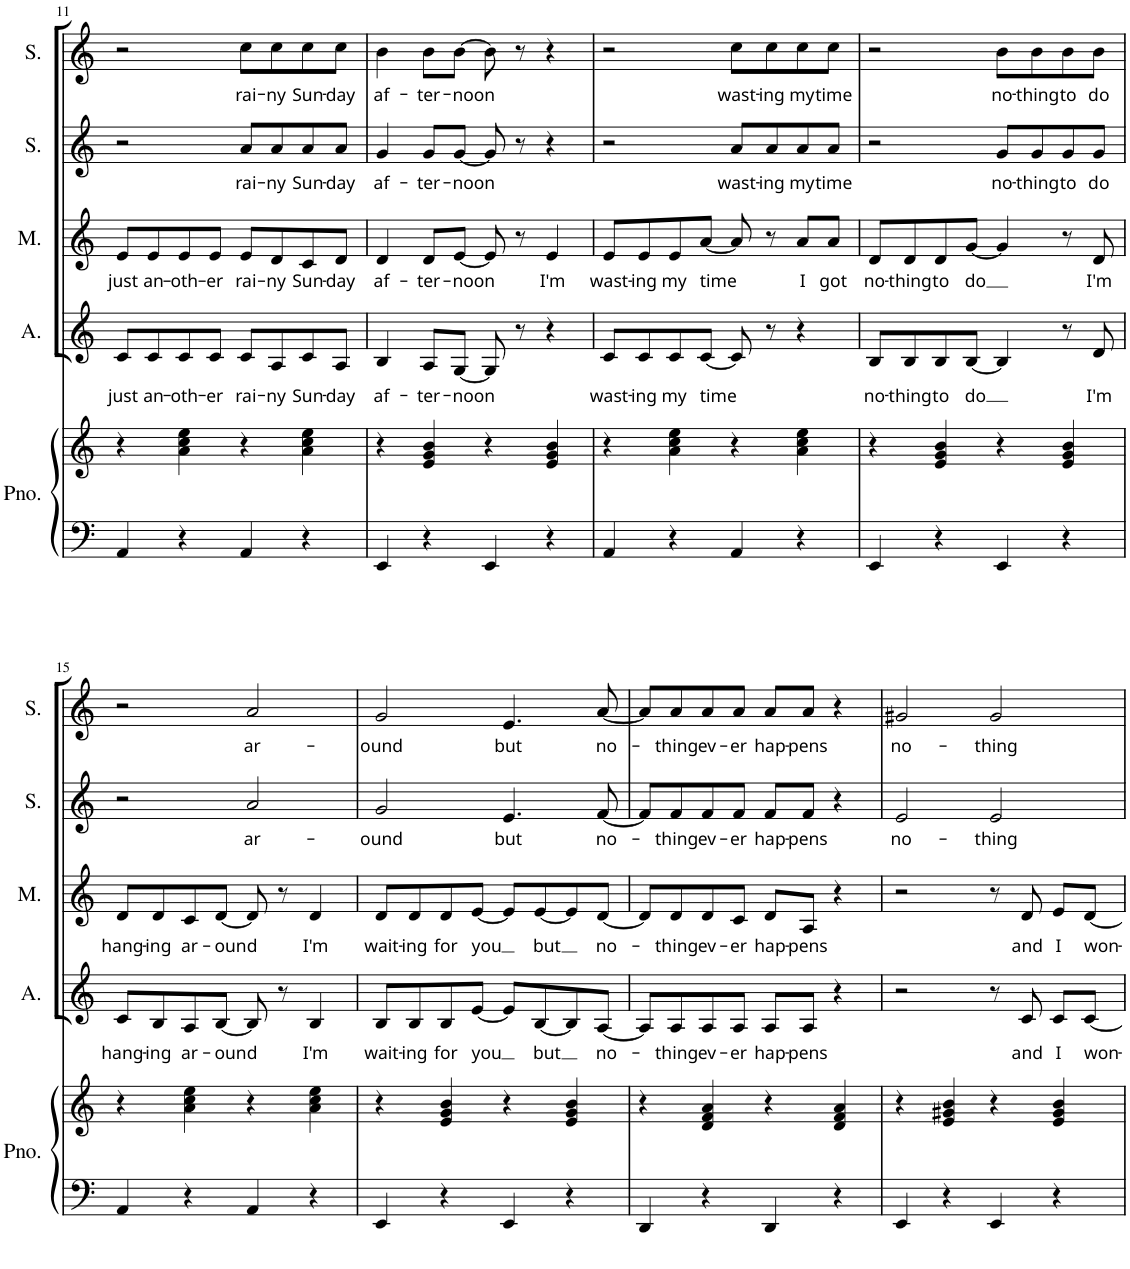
**kern	**kern	**kern	**text	**kern	**text	**kern	**text	**kern	**text
*part5	*part5	*part4	*part4	*part3	*part3	*part2	*part2	*part1	*part1
*staff6	*staff5	*staff4	*staff4	*staff3	*staff3	*staff2	*staff2	*staff1	*staff1
*I"Piano	*	*I"Alto	*	*I"Mezzo	*	*I"Soprano	*	*I"Soprano	*
*I'Pno.	*	*I'A.	*	*I'M.	*	*I'S.	*	*I'S.	*
!!LO:PB:g=z
*clefF4	*clefG2	*clefG2	*	*clefG2	*	*clefG2	*	*clefG2	*
*k[]	*k[]	*k[]	*	*k[]	*	*k[]	*	*k[]	*
*M4/4	*M4/4	*M4/4	*	*M4/4	*	*M4/4	*	*M4/4	*
=11	=11	=11	=11	=11	=11	=11	=11	=11	=11
!	!	!	!LO:LY:b	!	!LO:LY:b	!	!	!	!
4AA/	4r	8c/L	just	8e/L	just	2r	.	2r	.
!	!	!	!LO:LY:b	!	!LO:LY:b	!	!	!	!
.	.	8c/	an-	8e/	an-	.	.	.	.
!	!	!	!LO:LY:b	!	!LO:LY:b	!	!	!	!
4r	4a\ 4cc\ 4ee\	8c/	-oth-	8e/	-oth-	.	.	.	.
!	!	!	!LO:LY:b	!	!LO:LY:b	!	!	!	!
.	.	8c/J	-er	8e/J	-er	.	.	.	.
!	!	!	!LO:LY:b	!	!LO:LY:b	!	!LO:LY:b	!	!LO:LY:b
4AA/	4r	8c/L	rai-	8e/L	rai-	8a/L	rai-	8cc\L	rai-
!	!	!	!LO:LY:b	!	!LO:LY:b	!	!LO:LY:b	!	!LO:LY:b
.	.	8A/	-ny	8d/	-ny	8a/	-ny	8cc\	-ny
!	!	!	!LO:LY:b	!	!LO:LY:b	!	!LO:LY:b	!	!LO:LY:b
4r	4a\ 4cc\ 4ee\	8c/	Sun-	8c/	Sun-	8a/	Sun-	8cc\	Sun-
!	!	!	!LO:LY:b	!	!LO:LY:b	!	!LO:LY:b	!	!LO:LY:b
.	.	8A/J	-day	8d/J	-day	8a/J	-day	8cc\J	-day
=12	=12	=12	=12	=12	=12	=12	=12	=12	=12
!	!	!	!LO:LY:b	!	!LO:LY:b	!	!LO:LY:b	!	!LO:LY:b
4EE/	4r	4B/	af-	4d/	af-	4g/	af-	4b\	af-
!	!	!	!LO:LY:b	!	!LO:LY:b	!	!LO:LY:b	!	!LO:LY:b
4r	4e/ 4g/ 4b/	8A/L	-ter-	8d/L	-ter-	8g/L	-ter-	8b\L	-ter-
!	!	!	!LO:LY:b	!	!LO:LY:b	!	!LO:LY:b	!	!LO:LY:b
.	.	[8G/J	-noon	[8e/J	-noon	[8g/J	-noon	[8b\J	-noon
4EE/	4r	8G/]	.	8e/]	.	8g/]	.	8b\]	.
.	.	8r	.	8r	.	8r	.	8r	.
!	!	!	!	!	!LO:LY:b	!	!	!	!
4r	4e/ 4g/ 4b/	4r	.	4e/	I'm	4r	.	4r	.
=13	=13	=13	=13	=13	=13	=13	=13	=13	=13
!	!	!	!LO:LY:b	!	!LO:LY:b	!	!	!	!
4AA/	4r	8c/L	wast-	8e/L	wast-	2r	.	2r	.
!	!	!	!LO:LY:b	!	!LO:LY:b	!	!	!	!
.	.	8c/	-ing	8e/	-ing	.	.	.	.
!	!	!	!LO:LY:b	!	!LO:LY:b	!	!	!	!
4r	4a\ 4cc\ 4ee\	8c/	my	8e/	my	.	.	.	.
!	!	!	!LO:LY:b	!	!LO:LY:b	!	!	!	!
.	.	[8c/J	time	[8a/J	time	.	.	.	.
!	!	!	!	!	!	!	!LO:LY:b	!	!LO:LY:b
4AA/	4r	8c/]	.	8a/]	.	8a/L	wast-	8cc\L	wast-
!	!	!	!	!	!	!	!LO:LY:b	!	!LO:LY:b
.	.	8r	.	8r	.	8a/	-ing	8cc\	-ing
!	!	!	!	!	!LO:LY:b	!	!LO:LY:b	!	!LO:LY:b
4r	4a\ 4cc\ 4ee\	4r	.	8a/L	I	8a/	my	8cc\	my
!	!	!	!	!	!LO:LY:b	!	!LO:LY:b	!	!LO:LY:b
.	.	.	.	8a/J	got	8a/J	time	8cc\J	time
=14	=14	=14	=14	=14	=14	=14	=14	=14	=14
!	!	!	!LO:LY:b	!	!LO:LY:b	!	!	!	!
4EE/	4r	8B/L	no-	8d/L	no-	2r	.	2r	.
!	!	!	!LO:LY:b	!	!LO:LY:b	!	!	!	!
.	.	8B/	-thing	8d/	-thing	.	.	.	.
!	!	!	!LO:LY:b	!	!LO:LY:b	!	!	!	!
4r	4e/ 4g/ 4b/	8B/	to	8d/	to	.	.	.	.
!	!	!	!LO:LY:b	!	!LO:LY:b	!	!	!	!
.	.	[8B/J	do	[8g/J	do	.	.	.	.
!	!	!	!	!	!	!	!LO:LY:b	!	!LO:LY:b
4EE/	4r	4B/]	.	4g/]	.	8g/L	no-	8b\L	no-
!	!	!	!	!	!	!	!LO:LY:b	!	!LO:LY:b
.	.	.	.	.	.	8g/	-thing	8b\	-thing
!	!	!	!	!	!	!	!LO:LY:b	!	!LO:LY:b
4r	4e/ 4g/ 4b/	8r	.	8r	.	8g/	to	8b\	to
!	!	!	!LO:LY:b	!	!LO:LY:b	!	!LO:LY:b	!	!LO:LY:b
.	.	8d/	I'm	8d/	I'm	8g/J	do	8b\J	do
!!LO:LB:g=z
=15	=15	=15	=15	=15	=15	=15	=15	=15	=15
!	!	!	!LO:LY:b	!	!LO:LY:b	!	!	!	!
4AA/	4r	8c/L	hang-	8d/L	hang-	2r	.	2r	.
!	!	!	!LO:LY:b	!	!LO:LY:b	!	!	!	!
.	.	8B/	-ing	8d/	-ing	.	.	.	.
!	!	!	!LO:LY:b	!	!LO:LY:b	!	!	!	!
4r	4a\ 4cc\ 4ee\	8A/	ar-	8c/	ar-	.	.	.	.
!	!	!	!LO:LY:b	!	!LO:LY:b	!	!	!	!
.	.	[8B/J	-ound	[8d/J	-ound	.	.	.	.
!	!	!	!	!	!	!	!LO:LY:b	!	!LO:LY:b
4AA/	4r	8B/]	.	8d/]	.	2a/	ar-	2a/	ar-
.	.	8r	.	8r	.	.	.	.	.
!	!	!	!LO:LY:b	!	!LO:LY:b	!	!	!	!
4r	4a\ 4cc\ 4ee\	4B/	I'm	4d/	I'm	.	.	.	.
=16	=16	=16	=16	=16	=16	=16	=16	=16	=16
!	!	!	!LO:LY:b	!	!LO:LY:b	!	!LO:LY:b	!	!LO:LY:b
4EE/	4r	8B/L	wait-	8d/L	wait-	2g/	-ound	2g/	-ound
!	!	!	!LO:LY:b	!	!LO:LY:b	!	!	!	!
.	.	8B/	-ing	8d/	-ing	.	.	.	.
!	!	!	!LO:LY:b	!	!LO:LY:b	!	!	!	!
4r	4e/ 4g/ 4b/	8B/	for	8d/	for	.	.	.	.
!	!	!	!LO:LY:b	!	!LO:LY:b	!	!	!	!
.	.	[8e/J	you	[8e/J	you	.	.	.	.
!	!	!	!	!	!	!	!LO:LY:b	!	!LO:LY:b
4EE/	4r	8e/L]	.	8e/L]	.	4.e/	but	4.e/	but
!	!	!	!LO:LY:b	!	!LO:LY:b	!	!	!	!
.	.	[8B/	but	[8e/	but	.	.	.	.
4r	4e/ 4g/ 4b/	8B/]	.	8e/]	.	.	.	.	.
!	!	!	!LO:LY:b	!	!LO:LY:b	!	!LO:LY:b	!	!LO:LY:b
.	.	[8A/J	no-	[8d/J	no-	[8f/	no-	[8a/	no-
=17	=17	=17	=17	=17	=17	=17	=17	=17	=17
4DD/	4r	8A/L]	.	8d/L]	.	8f/L]	.	8a/L]	.
!	!	!	!LO:LY:b	!	!LO:LY:b	!	!LO:LY:b	!	!LO:LY:b
.	.	8A/	-thing	8d/	-thing	8f/	-thing	8a/	-thing
!	!	!	!LO:LY:b	!	!LO:LY:b	!	!LO:LY:b	!	!LO:LY:b
4r	4d/ 4f/ 4a/	8A/	ev-	8d/	ev-	8f/	ev-	8a/	ev-
!	!	!	!LO:LY:b	!	!LO:LY:b	!	!LO:LY:b	!	!LO:LY:b
.	.	8A/J	-er	8c/J	-er	8f/J	-er	8a/J	-er
!	!	!	!LO:LY:b	!	!LO:LY:b	!	!LO:LY:b	!	!LO:LY:b
4DD/	4r	8A/L	hap-	8d/L	hap-	8f/L	hap-	8a/L	hap-
!	!	!	!LO:LY:b	!	!LO:LY:b	!	!LO:LY:b	!	!LO:LY:b
.	.	8A/J	-pens	8A/J	-pens	8f/J	-pens	8a/J	-pens
4r	4d/ 4f/ 4a/	4r	.	4r	.	4r	.	4r	.
=18	=18	=18	=18	=18	=18	=18	=18	=18	=18
!	!	!	!	!	!	!	!LO:LY:b	!	!LO:LY:b
4EE/	4r	2r	.	2r	.	2e/	no-	2g#X/	no-
4r	4e/ 4g#X/ 4b/	.	.	.	.	.	.	.	.
!	!	!	!	!	!	!	!LO:LY:b	!	!LO:LY:b
4EE/	4r	8r	.	8r	.	2e/	-thing	2g#/	-thing
!	!	!	!LO:LY:b	!	!LO:LY:b	!	!	!	!
.	.	8c/	and	8d/	and	.	.	.	.
!	!	!	!LO:LY:b	!	!LO:LY:b	!	!	!	!
4r	4e/ 4g#/ 4b/	8c/L	I	8e/L	I	.	.	.	.
!	!	!	!LO:LY:b	!	!LO:LY:b	!	!	!	!
.	.	[8c/J	won-	[8d/J	won-	.	.	.	.
=	=	=	=	=	=	=	=	=	=
*-	*-	*-	*-	*-	*-	*-	*-	*-	*-
